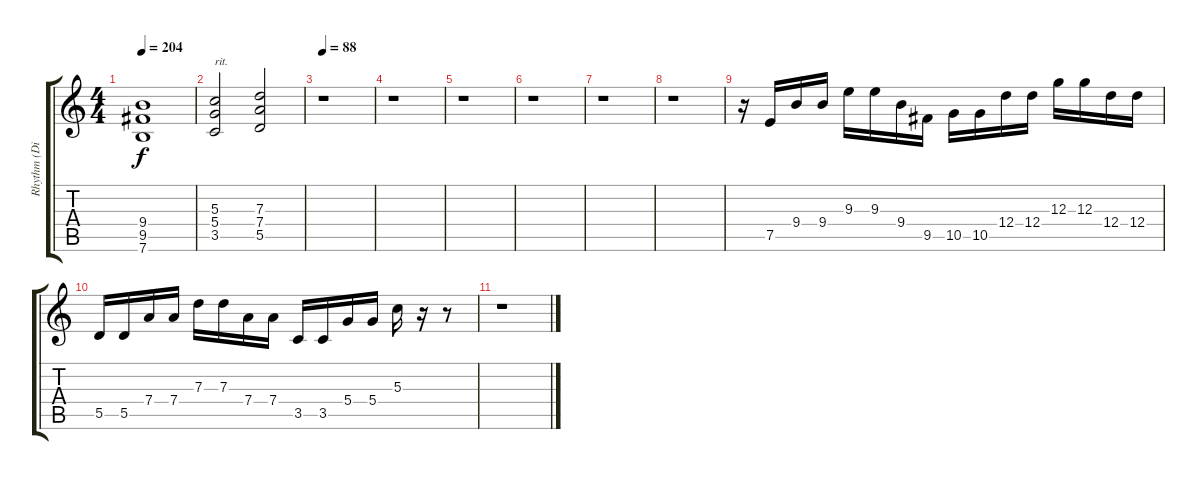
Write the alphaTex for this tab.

\track ("Rhythm (Distortion)" "Rhythm (Di") {instrument distortionguitar}
\staff {score tabs}
\tuning (E4 B3 G3 D3 A2 E2) {hide}
\ts (4 4)
\tempo 204
\clef g2
\ks c
(9.4 9.5 7.6).1{dy f} |
(5.3 5.4 3.5).2{txt "rit."} (7.3 7.4 5.5).2 |
\tempo 88
r.1 |
r.1 |
r.1 |
r.1 |
r.1 |
r.1 |
r.16 7.5.16 9.4.16 9.4.16 9.3.16 9.3.16 9.4.16 9.5.16 10.5.16 10.5.16 12.4.16 12.4.16 12.3.16 12.3.16 12.4.16 12.4.16 |
5.5.16 5.5.16 7.4.16 7.4.16 7.3.16 7.3.16 7.4.16 7.4.16 3.5.16 3.5.16 5.4.16 5.4.16 5.3.16 r.16 r.8 |
r.1
